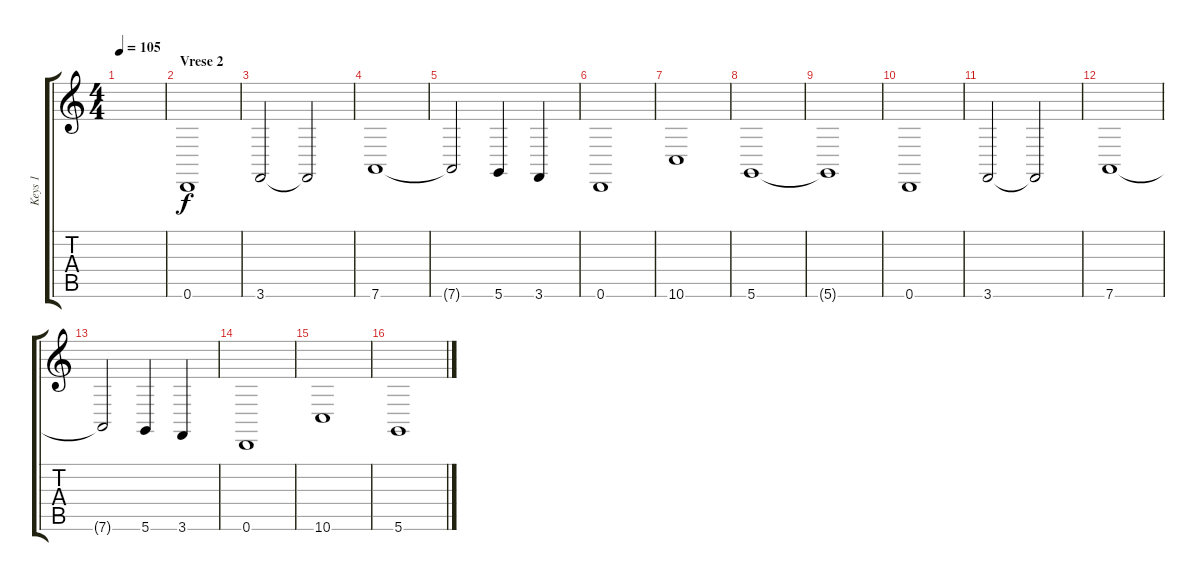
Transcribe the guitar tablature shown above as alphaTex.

\track ("Keys 1" "Keys 1") {instrument cello}
\staff {score tabs}
\tuning (E4 B3 G3 D3 A2 D2) {hide}
\ts (4 4)
\tempo 105
\clef g2
\ks c
|
\section ("" "Vrese 2")
0.6.1 |
3.6.2 3.6{t}.2 |
7.6.1 |
7.6{t}.2 5.6.4 3.6.4 |
0.6.1 |
10.6.1 |
5.6.1 |
5.6{t}.1 |
0.6.1 |
3.6.2 3.6{t}.2 |
7.6.1 |
7.6{t}.2 5.6.4 3.6.4 |
0.6.1 |
10.6.1 |
5.6.1
